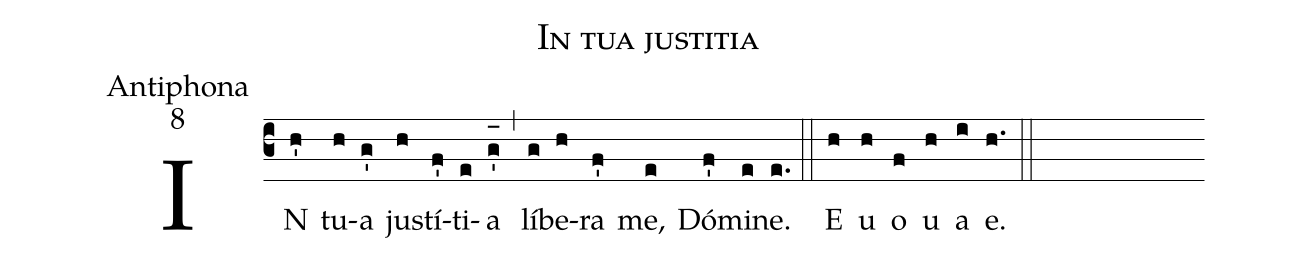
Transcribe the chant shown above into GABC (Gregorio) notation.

name:In tua justitia;
office-part:Antiphona;
mode:8;
%%
(c3) IN(h') tu(h)a(g') ju(h)stí(f')ti(e)a(g'_[oh:h]) (,) lí(g)be(h)ra(f') me,(e) Dó(f')mi(e)ne.(e.) (::) <eu>E(h) u(h) o(f) u(h) a(i) e.</eu>(h.) (::)
